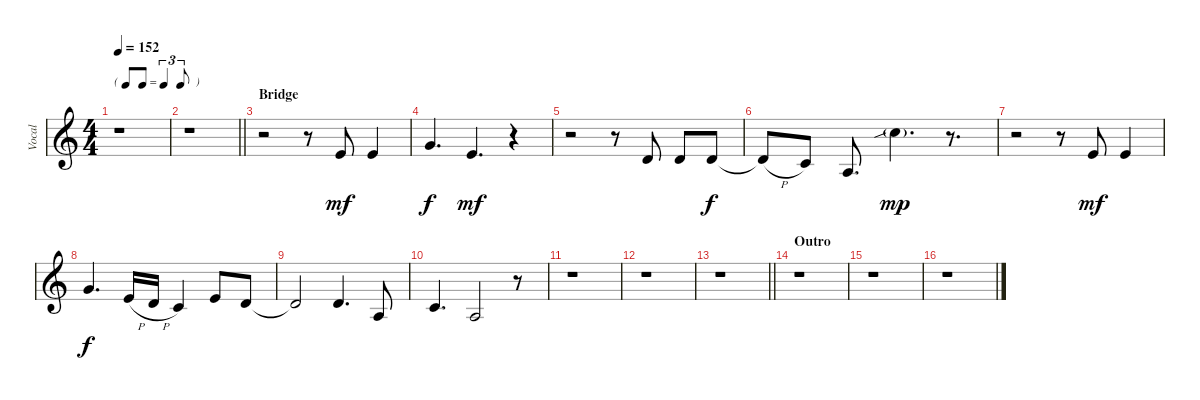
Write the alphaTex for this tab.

\track ("Vocal" "Vocal") {instrument altosax}
\staff {score}
\tuning (E4 B3 G3 D3 A2 E2) {hide}
\ts (4 4)
\tf triplet8th
\tempo 152
\clef g2
\ks c
r.1{dy mf} |
\barLineRight lightlight
r.1 |
\section ("" "Bridge")
r.2 r.8 5.2.8 5.2.4 |
8.2.4{d dy f} 5.2.4{d dy mf} r.4 |
r.2 r.8 3.2.8 3.2.8 3.2.8{dy f} |
3.2{h t}.8 1.2.8 2.3.8{d} 17.3{sib g}.4{d dy mp} r.8{d} |
r.2 r.8 5.2.8{dy mf} 5.2.4 |
8.2.4{d dy f} 5.2{h}.16 3.2{h}.16 1.2.4 5.2.8 3.2.8 |
3.2{t}.2 3.2.4{d} 2.3.8 |
5.3.4{d} 2.3.2 r.8 |
r.1 |
r.1 |
\barLineRight lightlight
r.1 |
\section ("" "Outro")
r.1 |
r.1 |
r.1
